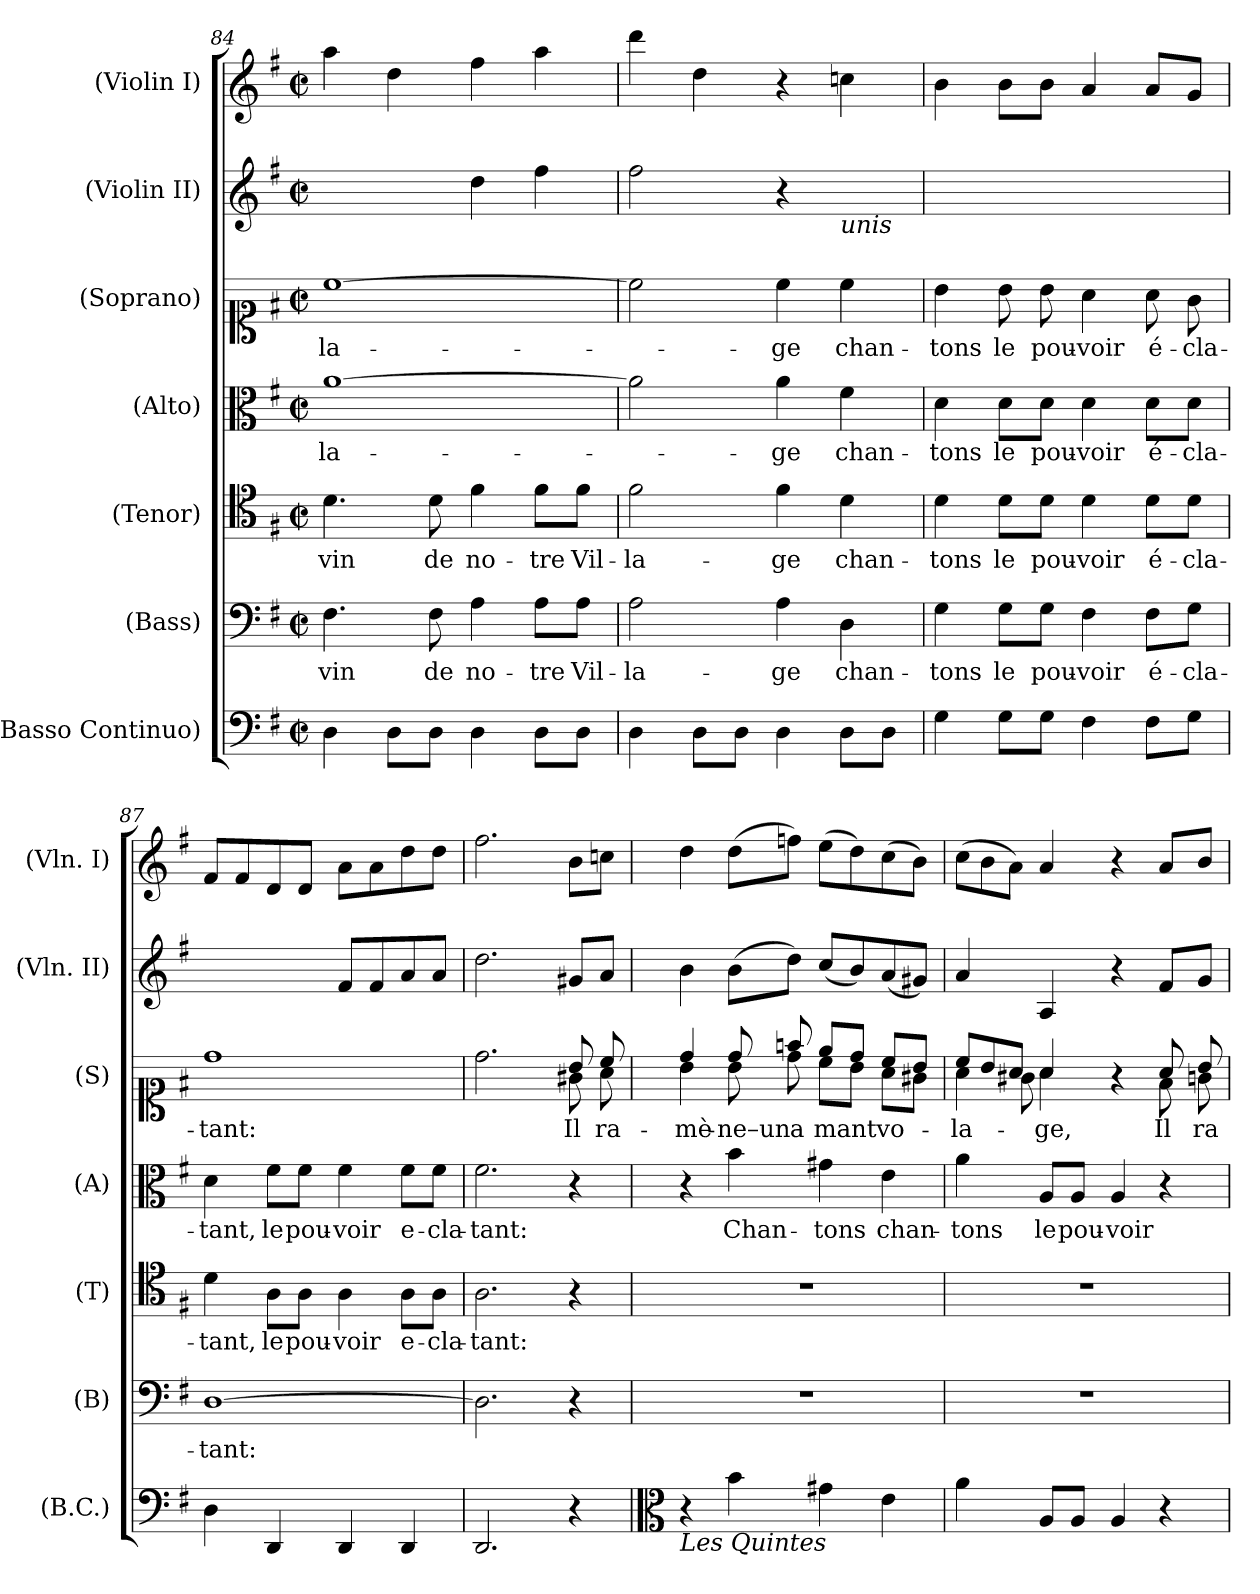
**kern	**kern	**text	**kern	**text	**kern	**text	**kern	**text	**kern	**kern
*part7	*part6	*part6	*part5	*part5	*part4	*part4	*part3	*part3	*part2	*part1
*staff7	*staff6	*staff6	*staff5	*staff5	*staff4	*staff4	*staff3	*staff3	*staff2	*staff1
*I"(Basso Continuo)	*I"(Bass)	*	*I"(Tenor)	*	*I"(Alto)	*	*I"(Soprano)	*	*I"(Violin II)	*I"(Violin I)
*I'(B.C.)	*I'(B)	*	*I'(T)	*	*I'(A)	*	*I'(S)	*	*I'(Vln. II)	*I'(Vln. I)
*clefF4	*clefF4	*	*clefC4	*	*clefC3	*	*clefC1	*	*clefG2	*clefG2
*k[f#]	*k[f#]	*	*k[f#]	*	*k[f#]	*	*k[f#]	*	*k[f#]	*k[f#]
*G:	*G:	*	*G:	*	*G:	*	*G:	*	*G:	*G:
*M2/2	*M2/2	*	*M2/2	*	*M2/2	*	*M2/2	*	*M2/2	*M2/2
*met(c|)	*met(c|)	*	*met(c|)	*	*met(c|)	*	*met(c|)	*	*met(c|)	*met(c|)
=84	=84	=84	=84	=84	=84	=84	=84	=84	=84	=84
4D\	4.F#\	-vin	4.d\	-vin	[1a	-la-	[1cc	-la-	2ryy	4aa\
8D\L	.	.	.	.	.	.	.	.	.	4dd\
8D\J	8F#\	de	8d\	de	.	.	.	.	.	.
4D\	4A\	no-	4f#\	no-	.	.	.	.	4dd\	4ff#\
8D\L	8A\L	-tre	8f#\L	-tre	.	.	.	.	4ff#\	4aa\
8D\J	8A\J	Vil-	8f#\J	Vil-	.	.	.	.	.	.
!!LO:PB:g=z
=85	=85	=85	=85	=85	=85	=85	=85	=85	=85	=85
4D\	2A\	-la-	2f#\	-la-	2a\]	.	2cc\]	.	2ff#\	4ddd\
8D\L	.	.	.	.	.	.	.	.	.	4dd\
8D\J	.	.	.	.	.	.	.	.	.	.
4D\	4A\	-ge	4f#\	-ge	4a\	-ge	4cc\	-ge	4r	4r
!	!	!	!	!	!	!	!	!	!LO:TX:b:i:t=unis	!
8D\L	4D\	chan-	4d\	chan-	4f#\	chan-	4cc\	chan-	4ryy	4ccn\
8D\J	.	.	.	.	.	.	.	.	.	.
=86	=86	=86	=86	=86	=86	=86	=86	=86	=86	=86
4G\	4G\	-tons	4d\	-tons	4d\	-tons	4b\	-tons	1ryy	4b\
8G\L	8G\L	le	8d\L	le	8d\L	le	8b\	le	.	8b\L
8G\J	8G\J	pou-	8d\J	pou-	8d\J	pou-	8b\	pou-	.	8b\J
4F#\	4F#\	-voir	4d\	-voir	4d\	-voir	4a\	-voir	.	4a/
8F#\L	8F#\L	é-	8d\L	é-	8d\L	é-	8a\	é-	.	8a/L
8G\J	8G\J	-cla-	8d\J	-cla-	8d\J	-cla-	8g\	-cla-	.	8g/J
=87	=87	=87	=87	=87	=87	=87	=87	=87	=87	=87
4D\	[1D	-tant:	4d\	-tant,	4d\	-tant,	1dd	-tant:	2ryy	8f#/L
.	.	.	.	.	.	.	.	.	.	8f#/
4DD/	.	.	8A\L	le	8f#\L	le	.	.	.	8d/
.	.	.	8A\J	pou-	8f#\J	pou-	.	.	.	8d/J
4DD/	.	.	4A\	-voir	4f#\	-voir	.	.	8f#/L	8a\L
.	.	.	.	.	.	.	.	.	8f#/	8a\
4DD/	.	.	8A\L	e-	8f#\L	e-	.	.	8a/	8dd\
.	.	.	8A\J	-cla-	8f#\J	-cla-	.	.	8a/J	8dd\J
=88	=88	=88	=88	=88	=88	=88	=88	=88	=88	=88
*	*	*	*	*	*	*	*^	*	*	*
2.DD/	2.D\]	.	2.A\	-tant:	2.f#\	-tant:	2.dd\	2.ryy	.	2.dd\	2.ff#\
4r	4r	.	4r	.	4r	.	8b/	8g#X\	Il	8g#X/L	8b\L
.	.	.	.	.	.	.	8cc/	8a\	ra-	8a/J	8ccn\J
=89	=89	=89	=89	=89	=89	=89	=89	=89	=89	=89	=89
*clefC3	*	*	*	*	*	*	*	*	*	*	*
!LO:TX:b:i:t=Les Quintes	!	!	!	!	!	!	!	!	!	!	!
4r	1r	.	1r	.	4r	.	4dd/	4b\	-mè-	4b\	4dd\
4b\	.	.	.	.	4b\	Chan-	8dd/	8b\	-ne–un	(8b\L	(8dd\L
.	.	.	.	.	.	.	8ffn/	8dd\	a	8dd\J)	8ffn\J)
4g#X\	.	.	.	.	4g#X\	-tons	8ee/L	8cc\L	mant	(8cc/L	(8ee\L
.	.	.	.	.	.	.	8dd/J	8b\J	.	8b/)	8dd\)
4e\	.	.	.	.	4e\	chan-	8cc/L	8a\L	vo-	(8a/	(8cc\
.	.	.	.	.	.	.	8b/J	8g#X\J	.	8g#X/J)	8b\J)
=90	=90	=90	=90	=90	=90	=90	=90	=90	=90	=90	=90
*	*	*	*	*	*	*	*Xtuplet	*	*	*	*Xtuplet
4a\	1r	.	1r	.	4a\	-tons	12cc/L	6a\	-la-	4a/	(12cc\L
.	.	.	.	.	.	.	12b/	.	.	.	12b\
.	.	.	.	.	.	.	12a/J	12g#X\	.	.	12a\J)
8A/L	.	.	.	.	8A/L	le	4a/	4a\	-ge,	4A/	4a/
8A/J	.	.	.	.	8A/J	pou-	.	.	.	.	.
4A/	.	.	.	.	4A/	-voir	4r	4ryy	.	4r	4r
4r	.	.	.	.	4r	.	8a/	8f#\	Il	8f#/L	8a/L
.	.	.	.	.	.	.	8b/	8gn\	ra-	8g/J	8b/J
*	*	*	*	*	*	*	*v	*v	*	*	*
=	=	=	=	=	=	=	=	=	=	=
*-	*-	*-	*-	*-	*-	*-	*-	*-	*-	*-
